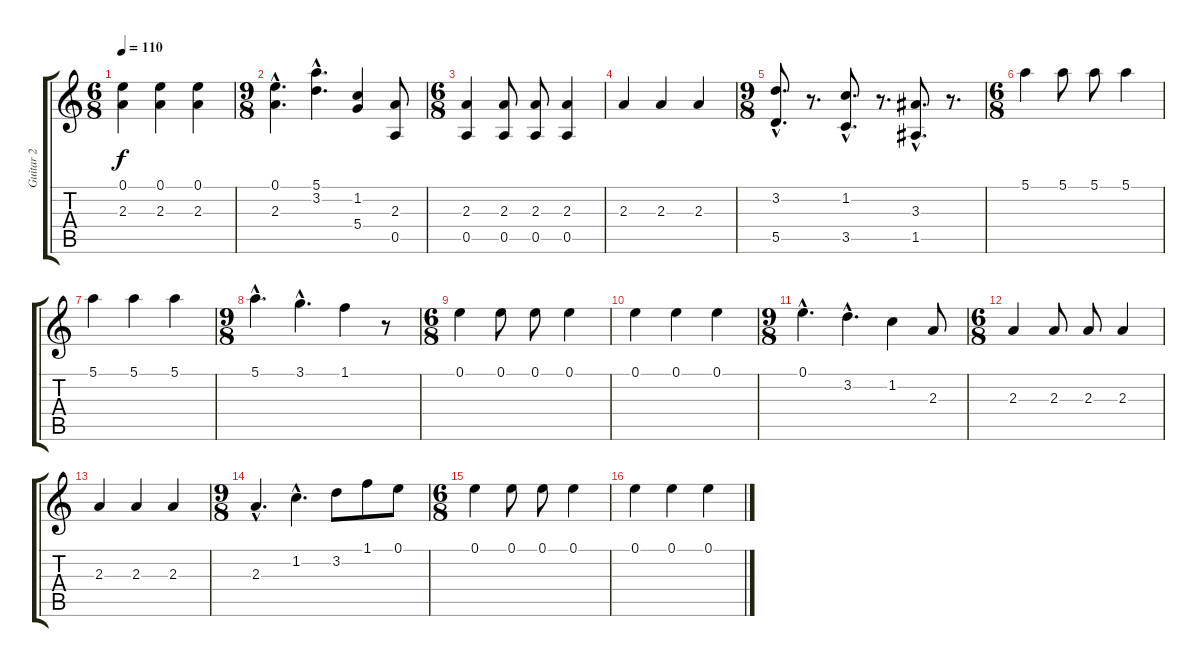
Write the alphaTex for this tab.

\track ("Guitar 2" "Guitar 2") {instrument acousticguitarnylon}
\staff {score tabs}
\tuning (E4 B3 G3 D3 A2 E2) {hide}
\ts (6 8)
\tempo 110
\clef g2
\ks c
(0.1 2.3).4{dy f} (0.1 2.3).4 (0.1 2.3).4 |
\ts (9 8)
(0.1{hac} 2.3{hac}).4{d} (5.1{hac} 3.2{hac}).4{d} (1.2 5.4).4 (2.3 0.5).8 |
\ts (6 8)
(2.3 0.5).4 (2.3 0.5).8 (2.3 0.5).8 (2.3 0.5).4 |
2.3.4 2.3.4 2.3.4 |
\ts (9 8)
(3.2{hac} 5.5{hac}).8{d} r.8{d} (1.2{hac} 3.5{hac}).8{d} r.8{d} (3.3{hac} 1.5{hac}).8{d} r.8{d} |
\ts (6 8)
5.1.4 5.1.8 5.1.8 5.1.4 |
5.1.4 5.1.4 5.1.4 |
\ts (9 8)
5.1{hac}.4{d} 3.1{hac}.4{d} 1.1.4 r.8 |
\ts (6 8)
0.1.4 0.1.8 0.1.8 0.1.4 |
0.1.4 0.1.4 0.1.4 |
\ts (9 8)
0.1{hac}.4{d} 3.2{hac}.4{d} 1.2.4 2.3.8 |
\ts (6 8)
2.3.4 2.3.8 2.3.8 2.3.4 |
2.3.4 2.3.4 2.3.4 |
\ts (9 8)
2.3{hac}.4{d} 1.2{hac}.4{d} 3.2.8 1.1.8 0.1.8 |
\ts (6 8)
0.1.4 0.1.8 0.1.8 0.1.4 |
0.1.4 0.1.4 0.1.4
